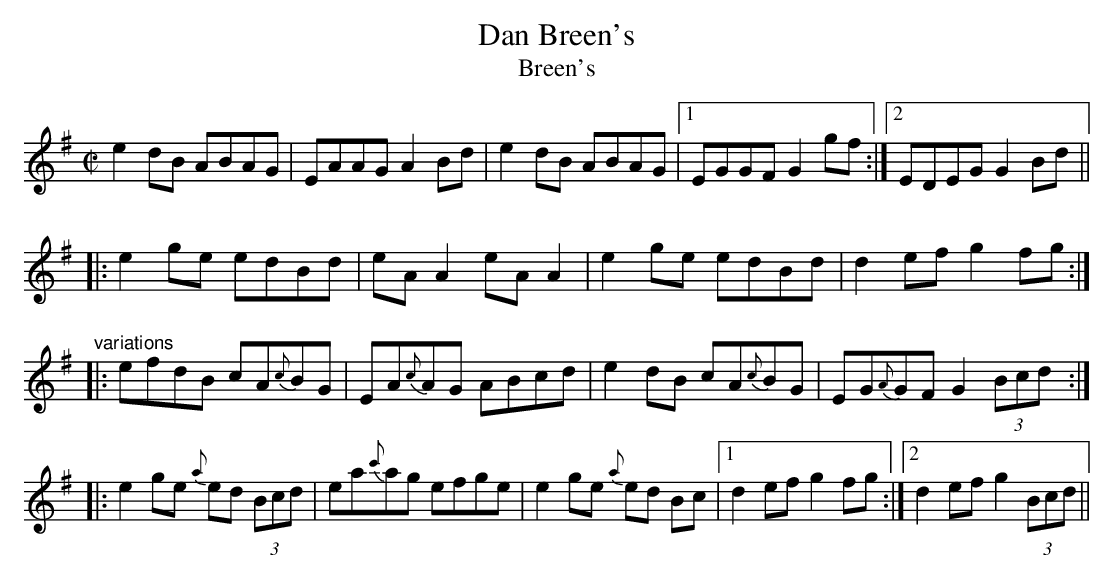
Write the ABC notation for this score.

X:1
T:Dan Breen's
T:Breen's
M:C|
K:Ador
e2dB ABAG|EAAG A2Bd|e2dB ABAG|1 EGGF G2gf:|2 EDEG G2Bd||
|:e2ge edBd|eAA2 eAA2|e2ge edBd|d2ef g2fg:|
"variations"
|:efdB cA{c}BG|EA{c}AG ABcd|e2dB cA{c}BG|EG{A}GF G2 (3Bcd:|
|:e2ge {a}ed (3Bcd|ea{c'}ag efge|e2ge {a}ed Bc|1 d2ef g2fg:|2 d2ef g2 (3Bcd||
